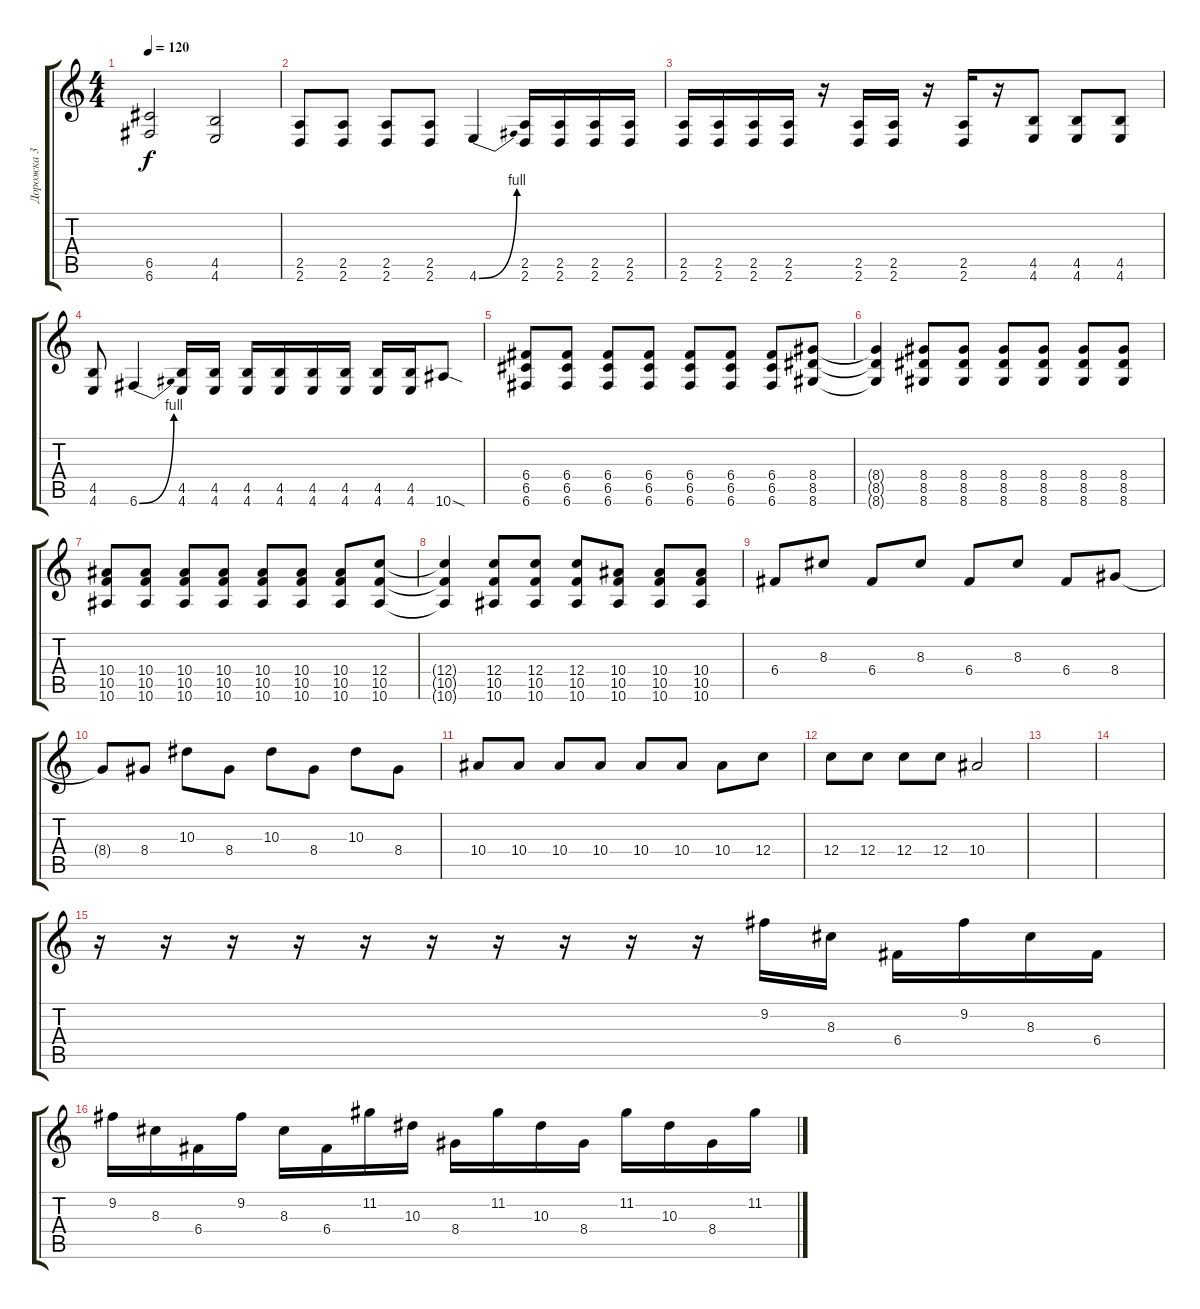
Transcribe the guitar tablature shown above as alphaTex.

\track ("Дорожка 3" "Дорожка 3") {instrument distortionguitar}
\staff {score tabs}
\tuning (D4 A3 F3 C3 G2 C2) {hide}
\ts (4 4)
\tempo 120
\clef g2
\ks c
(6.5 6.6).2{dy f} (4.5 4.6).2 |
(2.5 2.6).8 (2.5 2.6).8 (2.5 2.6).8 (2.5 2.6).8 4.6{be (bend 0 0 60 4)}.4 (2.5 2.6).16 (2.5 2.6).16 (2.5 2.6).16 (2.5 2.6).16 |
(2.5 2.6).16 (2.5 2.6).16 (2.5 2.6).16 (2.5 2.6).16 r.16 (2.5 2.6).16 (2.5 2.6).16 r.16 (2.5 2.6).16 r.16 (4.5 4.6).8 (4.5 4.6).8 (4.5 4.6).8 |
(4.5 4.6).8 6.6{be (bend 0 0 60 4)}.4 (4.5 4.6).16 (4.5 4.6).16 (4.5 4.6).16 (4.5 4.6).16 (4.5 4.6).16 (4.5 4.6).16 (4.5 4.6).16 (4.5 4.6).16 10.6{sod}.8 |
(6.4 6.5 6.6).8 (6.4 6.5 6.6).8 (6.4 6.5 6.6).8 (6.4 6.5 6.6).8 (6.4 6.5 6.6).8 (6.4 6.5 6.6).8 (6.4 6.5 6.6).8 (8.4 8.5 8.6).8 |
(8.4{t} 8.5{t} 8.6{t}).4 (8.4 8.5 8.6).8 (8.4 8.5 8.6).8 (8.4 8.5 8.6).8 (8.4 8.5 8.6).8 (8.4 8.5 8.6).8 (8.4 8.5 8.6).8 |
(10.4 10.5 10.6).8 (10.4 10.5 10.6).8 (10.4 10.5 10.6).8 (10.4 10.5 10.6).8 (10.4 10.5 10.6).8 (10.4 10.5 10.6).8 (10.4 10.5 10.6).8 (12.4 10.5 10.6).8 |
(12.4{t} 10.5{t} 10.6{t}).4 (12.4 10.5 10.6).8 (12.4 10.5 10.6).8 (12.4 10.5 10.6).8 (10.4 10.5 10.6).8 (10.4 10.5 10.6).8 (10.4 10.5 10.6).8 |
6.4.8 8.3.8 6.4.8 8.3.8 6.4.8 8.3.8 6.4.8 8.4.8 |
8.4{t}.8 8.4.8 10.3.8 8.4.8 10.3.8 8.4.8 10.3.8 8.4.8 |
10.4.8 10.4.8 10.4.8 10.4.8 10.4.8 10.4.8 10.4.8 12.4.8 |
12.4.8 12.4.8 12.4.8 12.4.8 10.4.2 |
|
|
r.16 r.16 r.16 r.16 r.16 r.16 r.16 r.16 r.16 r.16 9.2.16 8.3.16 6.4.16 9.2.16 8.3.16 6.4.16 |
9.2.16 8.3.16 6.4.16 9.2.16 8.3.16 6.4.16 11.2.16 10.3.16 8.4.16 11.2.16 10.3.16 8.4.16 11.2.16 10.3.16 8.4.16 11.2.16
